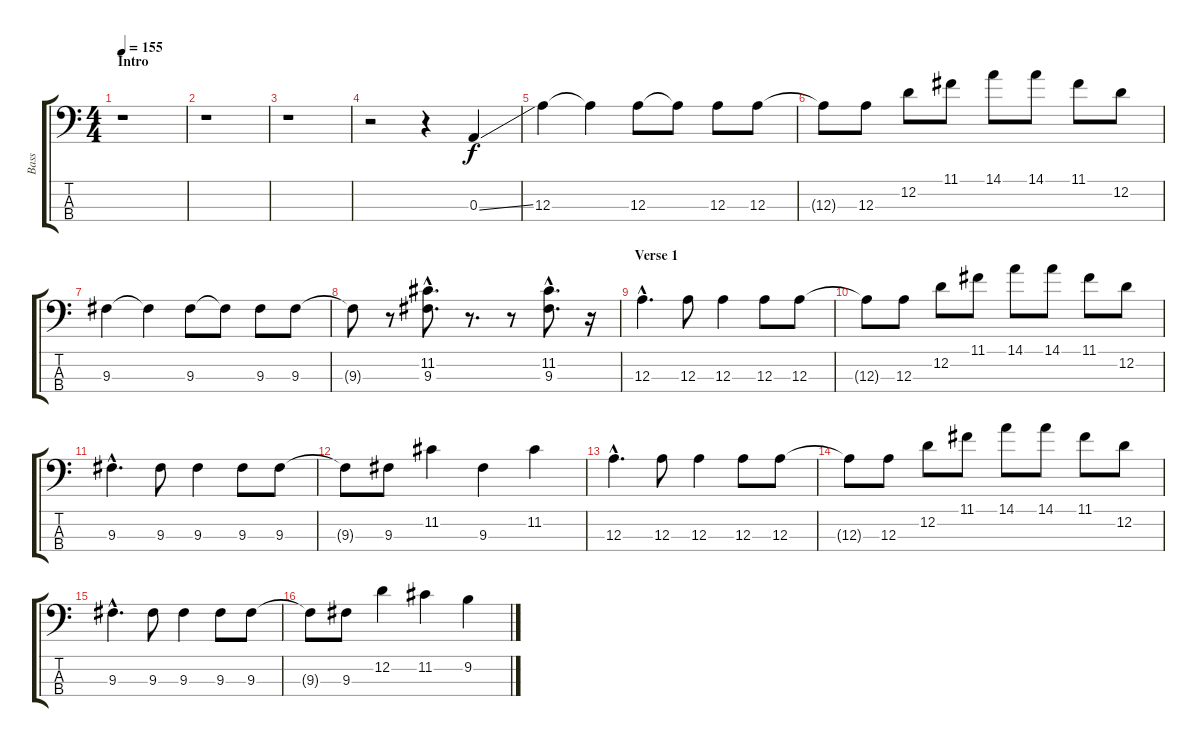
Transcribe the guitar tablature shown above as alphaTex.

\track ("Bass" "Bass") {instrument electricbassfinger}
\staff {score tabs}
\tuning (G2 D2 A1 E1) {hide}
\ts (4 4)
\section ("" "Intro")
\tempo 155
\tempo 125
\tempo 155
\clef f4
\ks c
r.1{dy f instrument electricbassfinger} |
r.1 |
r.1 |
r.2 r.4 0.3{ss}.4 |
12.3.4 12.3{t}.4 12.3.8 12.3{t}.8 12.3.8 12.3.8 |
12.3{t}.8 12.3.8 12.2.8 11.1.8 14.1.8 14.1.8 11.1.8 12.2.8 |
9.3.4 9.3{t}.4 9.3.8 9.3{t}.8 9.3.8 9.3.8 |
9.3{t}.8 r.8 (11.2{hac} 9.3{hac}).8{d} r.8{d} r.8 (11.2{hac} 9.3{hac}).8{d} r.16 |
\section ("" "Verse 1")
12.3{hac}.4{d} 12.3.8 12.3.4 12.3.8 12.3.8 |
12.3{t}.8 12.3.8 12.2.8 11.1.8 14.1.8 14.1.8 11.1.8 12.2.8 |
9.3{hac}.4{d} 9.3.8 9.3.4 9.3.8 9.3.8 |
9.3{t}.8 9.3.8 11.2.4 9.3.4 11.2.4 |
12.3{hac}.4{d} 12.3.8 12.3.4 12.3.8 12.3.8 |
12.3{t}.8 12.3.8 12.2.8 11.1.8 14.1.8 14.1.8 11.1.8 12.2.8 |
9.3{hac}.4{d} 9.3.8 9.3.4 9.3.8 9.3.8 |
9.3{t}.8 9.3.8 12.2.4 11.2.4 9.2.4
